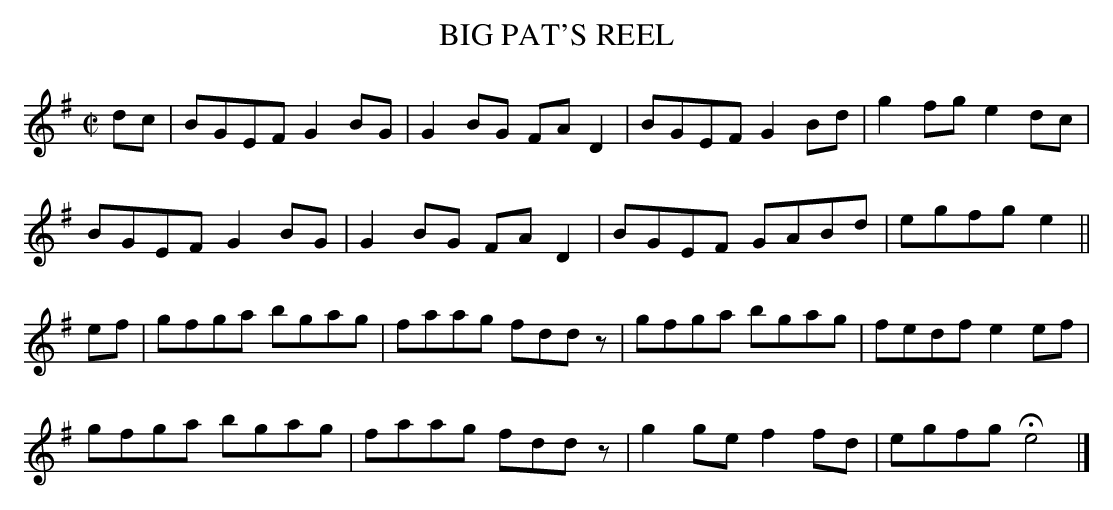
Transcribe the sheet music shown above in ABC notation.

X:1
T:BIG PAT'S REEL
M:C|
L:1/8
K:Em
dc|BGEF G2BG|G2BG FAD2|BGEF G2Bd|g2fg e2dc|
BGEF G2BG|G2BG FAD2|BGEF GABd|egfg e2 ||
ef|gfga bgag|faag fddz|gfga bgag|fedf e2ef|
gfga bgag|faag fddz|g2ge f2fd|egfg He4 |]
